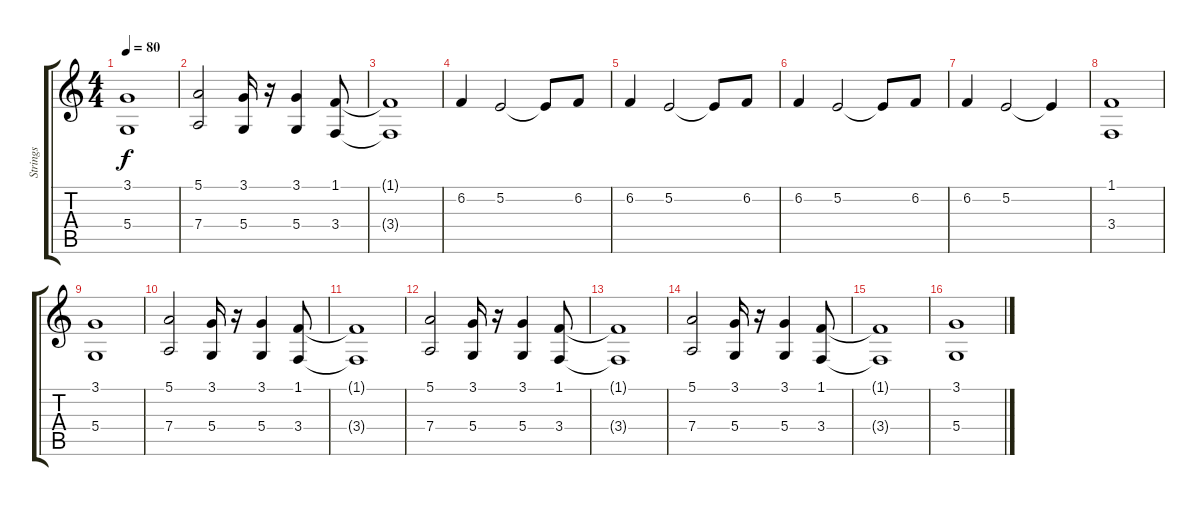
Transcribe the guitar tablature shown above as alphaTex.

\track ("Strings" "Strings") {instrument stringensemble2}
\staff {score tabs}
\tuning (E4 B3 G3 D3 A2 E2) {hide}
\ts (4 4)
\tempo 80
\clef g2
\ks c
(3.1 5.4).1{dy f} |
(5.1 7.4).2 (3.1 5.4).16 r.16 (3.1 5.4).4 (1.1 3.4).8 |
(1.1{t} 3.4{t}).1 |
6.2.4 5.2.2 5.2{t}.8 6.2.8 |
6.2.4 5.2.2 5.2{t}.8 6.2.8 |
6.2.4 5.2.2 5.2{t}.8 6.2.8 |
6.2.4 5.2.2 5.2{t}.4 |
(1.1 3.4).1 |
(3.1 5.4).1 |
(5.1 7.4).2 (3.1 5.4).16 r.16 (3.1 5.4).4 (1.1 3.4).8 |
(1.1{t} 3.4{t}).1 |
(5.1 7.4).2 (3.1 5.4).16 r.16 (3.1 5.4).4 (1.1 3.4).8 |
(1.1{t} 3.4{t}).1 |
(5.1 7.4).2 (3.1 5.4).16 r.16 (3.1 5.4).4 (1.1 3.4).8 |
(1.1{t} 3.4{t}).1 |
(3.1 5.4).1
